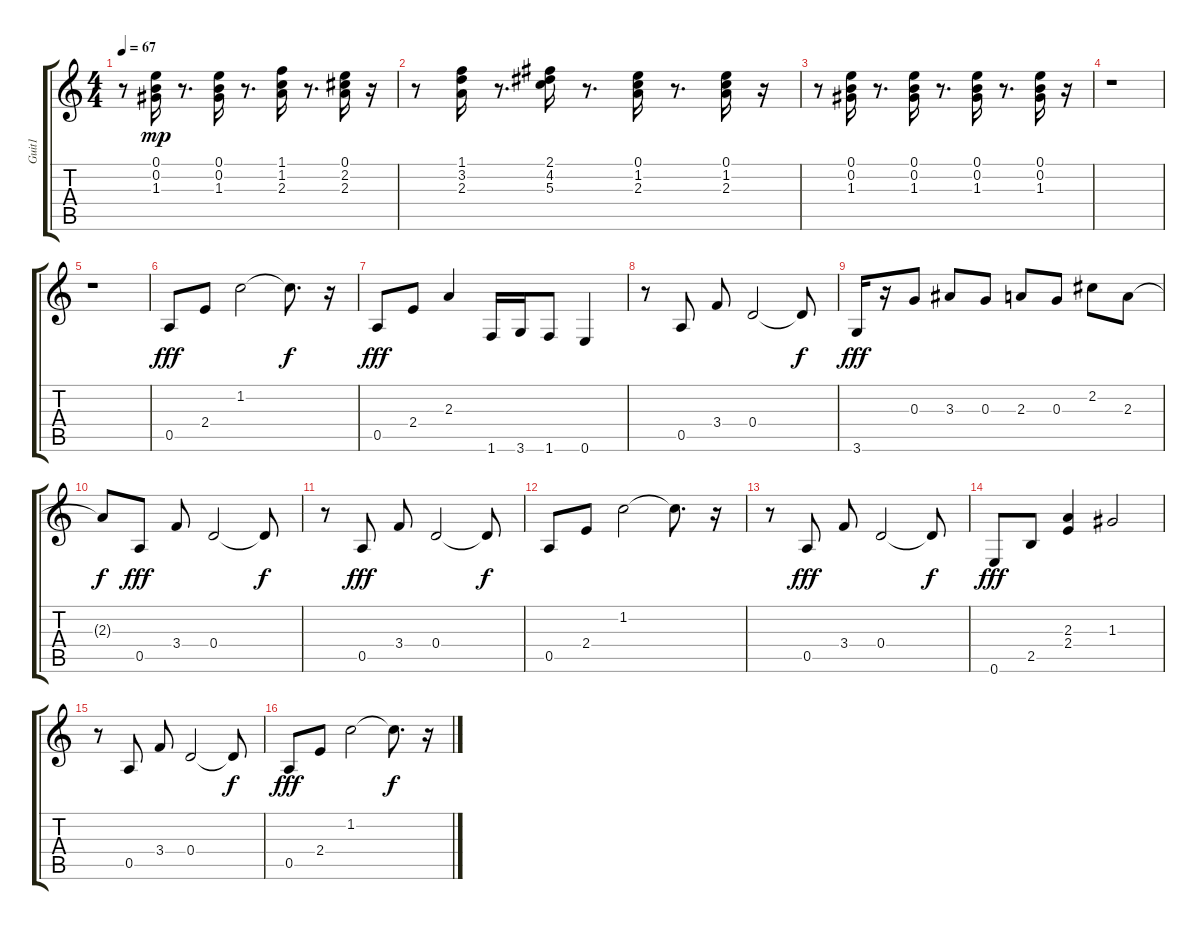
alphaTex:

\track ("Guit1" "Guit1") {instrument electricguitarclean}
\staff {score tabs}
\tuning (E4 B3 G3 D3 A2 E2) {hide}
\ts (4 4)
\tempo 67
\clef g2
\ks c
r.8{dy mp} (0.1 0.2 1.3).16 r.8{d} (0.1 0.2 1.3).16 r.8{d} (1.1 1.2 2.3).16 r.8{d} (0.1 2.2 2.3).16 r.16 |
r.8 (1.1 3.2 2.3).16 r.8{d} (2.1 4.2 5.3).16 r.8{d} (0.1 1.2 2.3).16 r.8{d} (0.1 1.2 2.3).16 r.16 |
r.8 (0.1 0.2 1.3).16 r.8{d} (0.1 0.2 1.3).16 r.8{d} (0.1 0.2 1.3).16 r.8{d} (0.1 0.2 1.3).16 r.16 |
r.1 |
r.1 |
0.5.8{dy fff} 2.4.8 1.2.2 1.2{t}.8{d dy f} r.16 |
0.5.8{dy fff} 2.4.8 2.3.4 1.6.16 3.6.16 1.6.8 0.6.4 |
r.8 0.5.8 3.4.8 0.4.2 0.4{t}.8{dy f} |
3.6.16{dy fff} r.16 0.3.8 3.3.8 0.3.8 2.3.8 0.3.8 2.2.8 2.3.8 |
2.3{t}.8{dy f} 0.5.8{dy fff} 3.4.8 0.4.2 0.4{t}.8{dy f} |
r.8 0.5.8{dy fff} 3.4.8 0.4.2 0.4{t}.8{dy f} |
0.5.8 2.4.8 1.2.2 1.2{t}.8{d} r.16 |
r.8 0.5.8{dy fff} 3.4.8 0.4.2 0.4{t}.8{dy f} |
0.6.8{dy fff} 2.5.8 (2.3 2.4).4 1.3.2 |
r.8 0.5.8 3.4.8 0.4.2 0.4{t}.8{dy f} |
0.5.8{dy fff} 2.4.8 1.2.2 1.2{t}.8{d dy f} r.16
